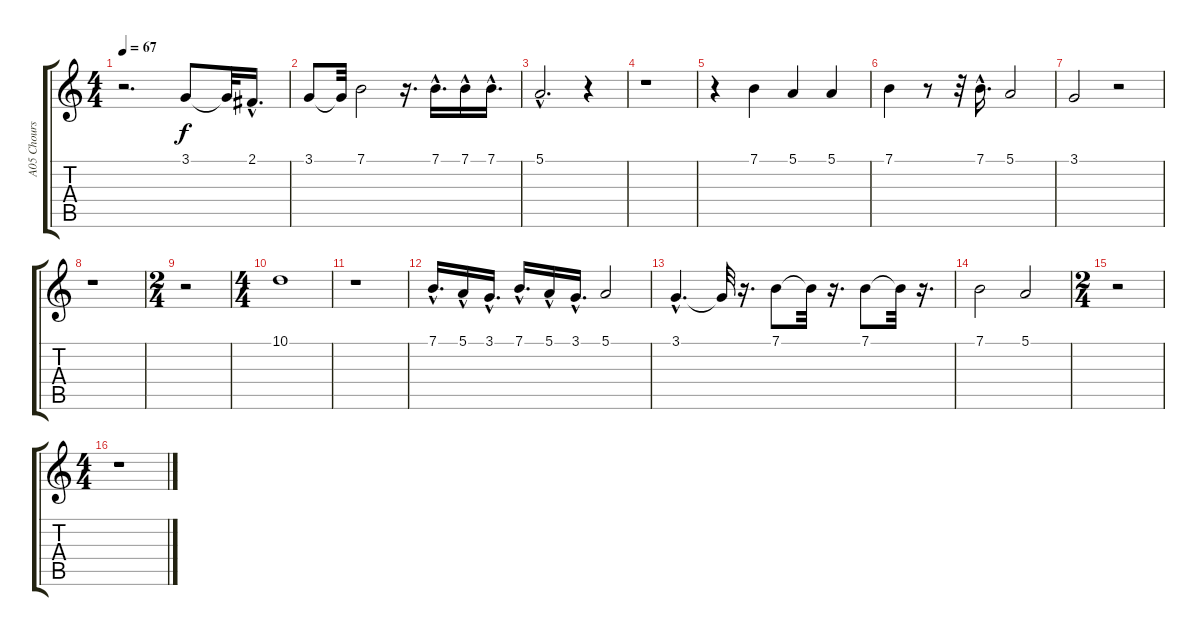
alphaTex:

\track ("A05 Chours 1" "A05 Chours") {instrument choiraahs}
\staff {score tabs}
\tuning (E4 B3 G3 D3 A2 E2) {hide}
\ts (4 4)
\tempo 67
\clef g2
\ks c
r.2{d dy f} 3.1.8 3.1{t}.32 2.1{hac}.16{d} |
3.1.8 3.1{t}.32 7.1.2 r.16{d} 7.1{hac}.16{d} 7.1{hac}.16 7.1{hac}.16{d} |
5.1{hac}.2{d} r.4 |
r.1 |
r.4 7.1.4 5.1.4 5.1.4 |
7.1.4 r.8 r.32 7.1{hac}.16{d} 5.1.2 |
3.1.2 r.2 |
r.1 |
\ts (2 4)
r.2 |
\ts (4 4)
10.1.1 |
r.1 |
7.1{hac}.16{d} 5.1{hac}.16 3.1{hac}.16{d} 7.1{hac}.16{d} 5.1{hac}.16 3.1{hac}.16{d} 5.1.2 |
3.1{hac}.4{d} 3.1{t}.32 r.16{d} 7.1.8 7.1{t}.32 r.16{d} 7.1.8 7.1{t}.32 r.16{d} |
7.1.2 5.1.2 |
\ts (2 4)
r.2 |
\ts (4 4)
r.1
